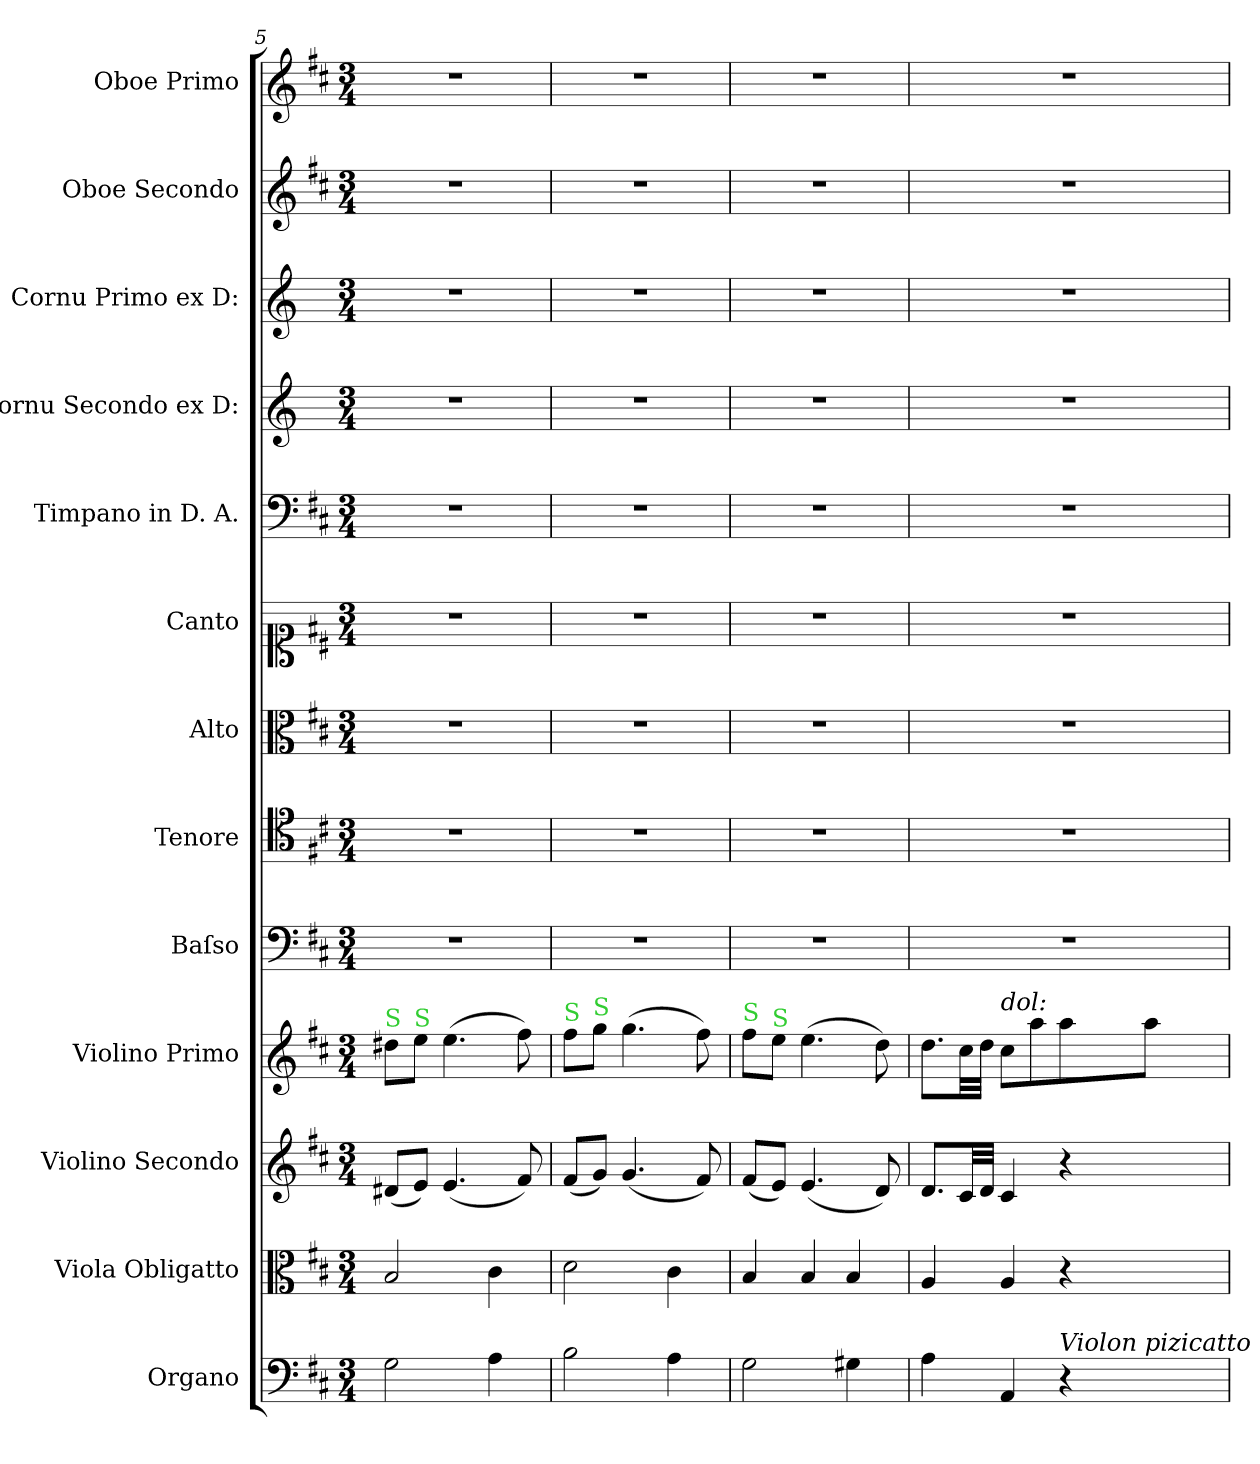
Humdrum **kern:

**kern	**kern	**kern	**kern	**kern	**kern	**kern	**kern	**kern	**kern	**kern	**kern	**kern
*part13	*part12	*part11	*part10	*part9	*part8	*part7	*part6	*part5	*part4	*part3	*part2	*part1
*staff13	*staff12	*staff11	*staff10	*staff9	*staff8	*staff7	*staff6	*staff5	*staff4	*staff3	*staff2	*staff1
*I"Organo	*I"Viola Obligatto	*I"Violino Secondo	*I"Violino Primo	*I"Baſso	*I"Tenore	*I"Alto	*I"Canto	*I"Timpano in D. A.	*I"Cornu Secondo ex D:	*I"Cornu Primo ex D:	*I"Oboe Secondo	*I"Oboe Primo
*I'org	*I'vla	*I'vl 2	*I'vl 1	*I'B	*I'T	*I'A	*	*I'timp	*	*	*I'ob 2	*I'ob 1
*clefF4	*clefC3	*clefG2	*clefG2	*clefF4	*clefC4	*clefC3	*clefC1	*clefF4	*clefG2	*clefG2	*clefG2	*clefG2
*	*	*	*	*	*	*	*	*	*ITrd6c10	*ITrd6c10	*	*
*k[f#c#]	*k[f#c#]	*k[f#c#]	*k[f#c#]	*k[f#c#]	*k[f#c#]	*k[f#c#]	*k[f#c#]	*k[f#c#]	*k[f#c#]	*k[f#c#]	*k[f#c#]	*k[f#c#]
*D:	*D:	*D:	*D:	*D:	*D:	*D:	*D:	*D:	*D:	*D:	*D:	*D:
*M3/4	*M3/4	*M3/4	*M3/4	*M3/4	*M3/4	*M3/4	*M3/4	*M3/4	*M3/4	*M3/4	*M3/4	*M3/4
=5	=5	=5	=5	=5	=5	=5	=5	=5	=5	=5	=5	=5
!	!	!	!LO:TX:a:color=limegreen:t=S	!	!	!	!	!	!	!	!	!
2G	2B	(8d#XL	8dd#XL	2.r	2.r	2.r	2.r	2.r	2.r	2.r	2.r	2.r
!	!	!	!LO:TX:a:color=limegreen:t=S	!	!	!	!	!	!	!	!	!
.	.	8eJ)	8eeJ	.	.	.	.	.	.	.	.	.
.	.	(4.e	(4.ee	.	.	.	.	.	.	.	.	.
4A	4c#	.	.	.	.	.	.	.	.	.	.	.
.	.	8f#)	8ff#)	.	.	.	.	.	.	.	.	.
=6	=6	=6	=6	=6	=6	=6	=6	=6	=6	=6	=6	=6
!	!	!	!LO:TX:a:color=limegreen:t=S	!	!	!	!	!	!	!	!	!
2B	2d	(8f#L	8ff#L	2.r	2.r	2.r	2.r	2.r	2.r	2.r	2.r	2.r
!	!	!	!LO:TX:a:color=limegreen:t=S	!	!	!	!	!	!	!	!	!
.	.	8gJ)	8ggJ	.	.	.	.	.	.	.	.	.
.	.	(4.g	(4.gg	.	.	.	.	.	.	.	.	.
4A	4c#	.	.	.	.	.	.	.	.	.	.	.
.	.	8f#)	8ff#)	.	.	.	.	.	.	.	.	.
=7	=7	=7	=7	=7	=7	=7	=7	=7	=7	=7	=7	=7
!	!	!	!LO:TX:a:color=limegreen:t=S	!	!	!	!	!	!	!	!	!
2G	4B	(8f#L	8ff#L	2.r	2.r	2.r	2.r	2.r	2.r	2.r	2.r	2.r
!	!	!	!LO:TX:a:color=limegreen:t=S	!	!	!	!	!	!	!	!	!
.	.	8eJ)	8eeJ	.	.	.	.	.	.	.	.	.
.	4B	(4.e	(4.ee	.	.	.	.	.	.	.	.	.
4G#X	4B	.	.	.	.	.	.	.	.	.	.	.
.	.	8d)	8dd)	.	.	.	.	.	.	.	.	.
=8	=8	=8	=8	=8	=8	=8	=8	=8	=8	=8	=8	=8
4A	4A	8.dL	8.ddL	2.r	2.r	2.r	2.r	2.r	2.r	2.r	2.r	2.r
.	.	32c#LL	32cc#LL	.	.	.	.	.	.	.	.	.
.	.	32dJJJ	32ddJJJ	.	.	.	.	.	.	.	.	.
!	!	!	!LO:TX:a:i:t=dol&colon;	!	!	!	!	!	!	!	!	!
4AA	4A	4c#	8cc#L	.	.	.	.	.	.	.	.	.
.	.	.	8aa	.	.	.	.	.	.	.	.	.
!LO:TX:a:i:t=Violon pizicatto	!	!	!	!	!	!	!	!	!	!	!	!
4r	4r	4r	8aa	.	.	.	.	.	.	.	.	.
.	.	.	8aaJ	.	.	.	.	.	.	.	.	.
=	=	=	=	=	=	=	=	=	=	=	=	=
*-	*-	*-	*-	*-	*-	*-	*-	*-	*-	*-	*-	*-
